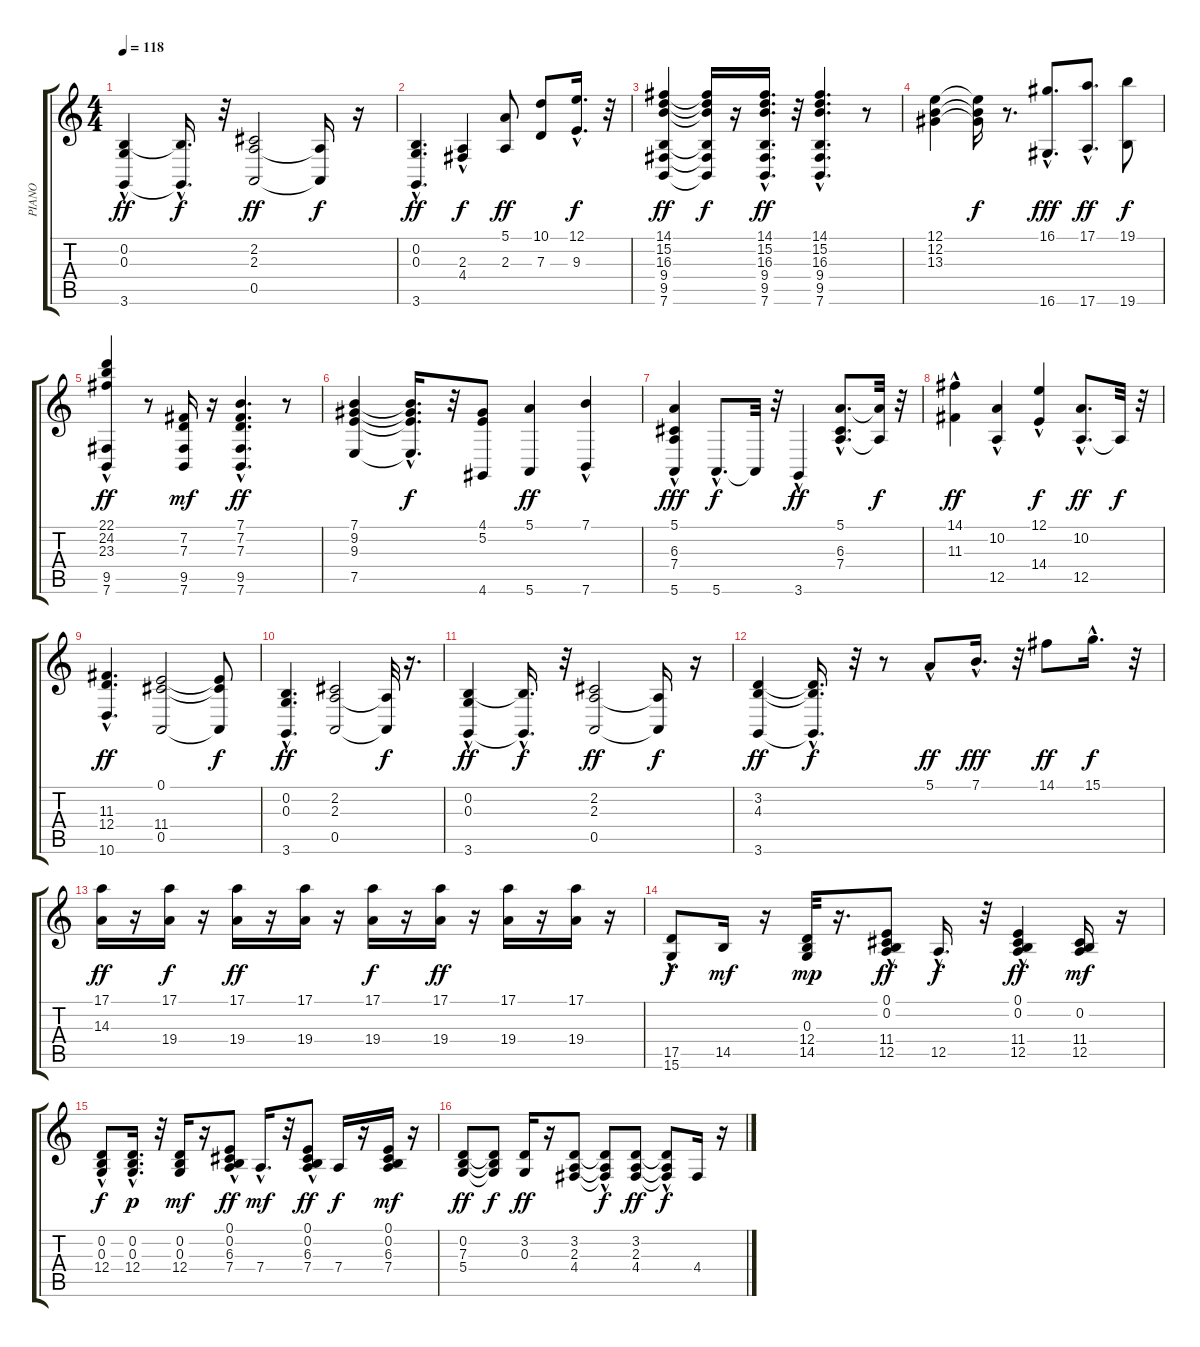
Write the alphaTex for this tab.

\track ("PIANO" "PIANO") {instrument electricgrandpiano}
\staff {score tabs}
\tuning (E4 B3 G3 D3 A2 E2) {hide}
\ts (4 4)
\tempo 118
\clef g2
\ks c
(0.2 0.3{hac} 3.6).4{dy ff} (0.2{hac t} 3.6{hac t}).16{d dy f} r.32 (2.2 2.3 0.5).2{dy ff} (2.3{t} 0.5{t}).16{dy f} r.16 |
(0.2 0.3 3.6{hac}).4{d dy ff} (2.3{hac} 4.4).4{dy f} (5.1 2.3).8{dy ff} (10.1 7.3).8 (12.1 9.3{hac}).16{d dy f} r.32 |
(14.1 15.2 16.3 9.4 9.5 7.6).4{dy ff} (14.1{t} 15.2{t} 16.3{t} 9.4{t} 9.5{t} 7.6{t}).16{dy f} r.16 (14.1{hac} 15.2 16.3{hac} 9.4 9.5 7.6).16{d dy ff} r.32 (14.1{hac} 15.2 16.3{hac} 9.4{hac} 9.5{hac} 7.6{hac}).4{d} r.8 |
(12.1 12.2 13.3).4 (12.1{t} 12.2{t} 13.3{t}).16{dy f} r.8{d} (16.1 16.6{hac}).8{d dy fff} (17.1{hac} 17.6{hac}).8{d dy ff} (19.1 19.6).8{dy f} |
(22.1{hac} 24.2{hac} 23.3 9.5 7.6).4{dy ff} r.8 (7.2 7.3 9.5 7.6).16{dy mf} r.16 (7.1 7.2 7.3 9.5{hac} 7.6{hac}).4{d dy ff} r.8 |
(7.1 9.2 9.3 7.5).4 (7.1{t} 9.2{t} 9.3{t} 7.5{hac t}).16{d dy f} r.32 (4.1 5.2 4.6).8 (5.1 5.6).4{dy ff} (7.1{hac} 7.6).4 |
(5.1 6.3 7.4 5.6{hac}).4{dy fff} 5.6{hac}.8{d dy f} 5.6{t}.32 r.32 3.6{hac}.4{dy ff} (5.1{hac} 6.3{hac} 7.4{hac}).8{d} (5.1{t} 7.4{t}).32{dy f} r.32 |
(14.1{hac} 11.3).4{dy ff} (10.2{hac} 12.5).4 (12.1 14.4{hac}).4{dy f} (10.2{hac} 12.5{hac}).8{d dy ff} 12.5{t}.32{dy f} r.32 |
(11.3 12.4 10.6{hac}).4{d dy ff} (0.1 11.4 0.5).2 (0.1{t} 11.4{t} 0.5{t}).8{dy f} |
(0.2 0.3 3.6{hac}).4{d dy ff} (2.2 2.3 0.5).2 (2.3{t} 0.5{t}).32{dy f} r.16{d} |
(0.2 0.3{hac} 3.6).4{dy ff} (0.2{hac t} 3.6{hac t}).16{d dy f} r.32 (2.2 2.3 0.5).2{dy ff} (2.3{t} 0.5{t}).16{dy f} r.16 |
(3.2 4.3 3.6).4{dy ff} (3.2{t} 4.3{t} 3.6{hac t}).16{d dy f} r.32 r.8 5.1{hac}.8{dy ff} 7.1{hac}.16{d dy fff} r.32 14.1.8{dy ff} 15.1{hac}.16{d dy f} r.32 |
(17.1 14.3).16{dy ff} r.16 (17.1 19.4).16{dy f} r.16 (17.1 19.4).16{dy ff} r.16 (17.1 19.4).16 r.16 (17.1 19.4).16{dy f} r.16 (17.1 19.4).16{dy ff} r.16 (17.1 19.4).16 r.16 (17.1 19.4).16 r.16 |
(17.5{hac} 15.6{hac}).8{dy f} 14.5.16{dy mf} r.16 (0.3 12.4 14.5).32{dy mp} r.16{d} (0.1{hac} 0.2 11.4 12.5{hac}).8{dy ff} 12.5{hac}.16{d dy f} r.32 (0.1 0.2{hac} 11.4{hac} 12.5{hac}).4{dy ff} (0.2 11.4 12.5).16{dy mf} r.16 |
(0.2 0.3{hac} 12.4{hac}).8{dy f} (0.2 0.3{hac} 12.4).16{d dy p} r.32 (0.2 0.3 12.4).16{dy mf} r.16 (0.1{hac} 0.2{hac} 6.3{hac} 7.4{hac}).8{dy ff} 7.4{hac}.16{d dy mf} r.32 (0.1{hac} 0.2{hac} 6.3 7.4{hac}).8{dy ff} 7.4.16{dy f} r.16 (0.1 0.2 6.3 7.4).16{dy mf} r.16 |
(0.2 7.3 5.4).8{dy ff} (0.2{t} 7.3{t} 5.4{t}).8{dy f} (3.2 0.3).16{dy ff} r.16 (3.2 2.3 4.4).8 (3.2{hac t} 2.3{hac t} 4.4{t}).8{dy f} (3.2 2.3 4.4).8{dy ff} (3.2{hac t} 2.3{hac t} 4.4{t}).8{dy f} 4.4.16 r.16
